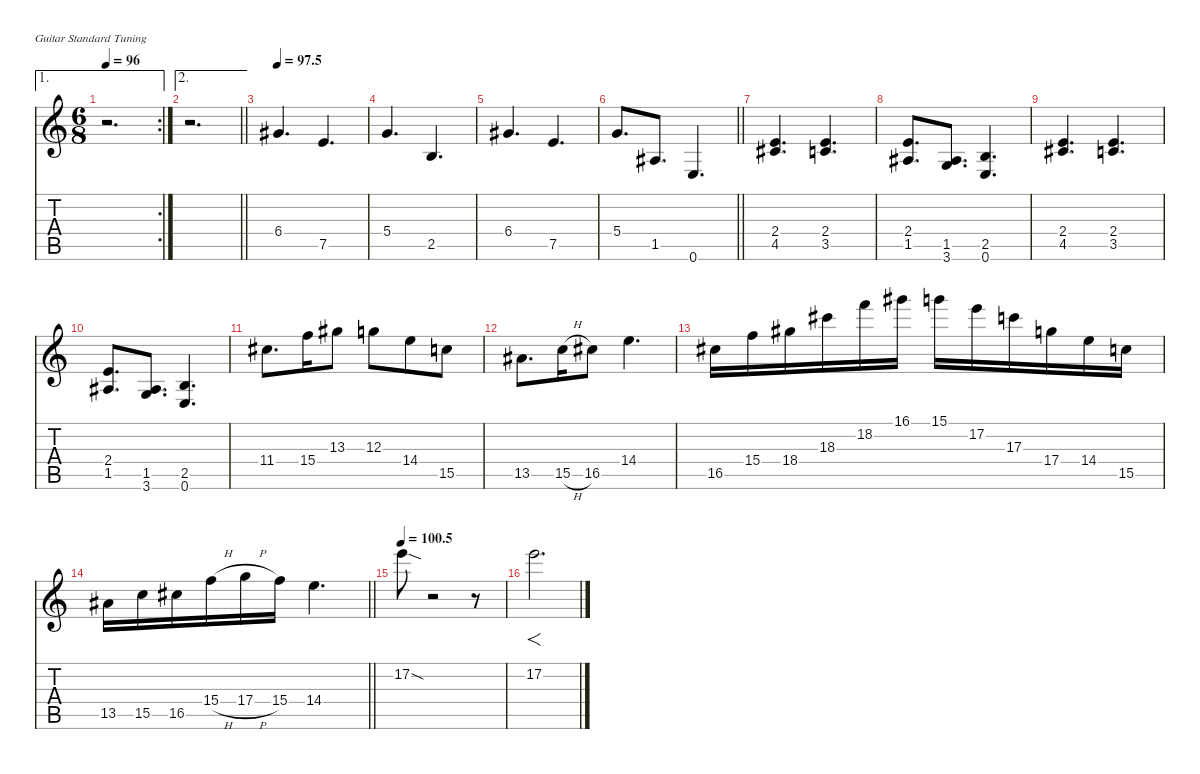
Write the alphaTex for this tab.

\defaultSystemsLayout 4
\hideDynamics
\bracketExtendMode nobrackets
\singleTrackTrackNamePolicy hidden
\multiTrackTrackNamePolicy hidden
\firstSystemTrackNameMode fullname
\firstSystemTrackNameOrientation horizontal
\otherSystemsTrackNameOrientation horizontal
\track ("Guitar" "dist.guit.") {instrument distortionguitar}
\staff {score tabs}
\tuning (E4 B3 G3 D3 A2 E2)
\ae 1
\rc 2
\ts (6 8)
\tempo 96
\clef g2
\ks c
r.2{d dy f beam Down} |
\ae 2
\barLineRight lightlight
r.2{d beam Down} |
\tempo
97.5 6.4{acc #}.4{d beam Up} 7.5.4{d beam Up} |
5.4.4{d beam Up} 2.5.4{d beam Up} |
6.4{acc #}.4{d beam Up} 7.5.4{d beam Up} |
\barLineRight lightlight
5.4.8{d beam Up} 1.5{acc #}.8{d beam Up} 0.6.4{d beam Up} |
(2.4 4.5{acc #}).4{d beam Up} (2.4 3.5).4{d beam Up} |
(2.4 1.5{acc #}).8{d beam Up} (1.5{acc #} 3.6).8{d beam Up} (2.5 0.6).4{d beam Up} |
(2.4 4.5{acc #}).4{d beam Up} (2.4 3.5).4{d beam Up} |
(2.4 1.5{acc #}).8{d beam Up} (1.5{acc #} 3.6).8{d beam Up} (2.5 0.6).4{d beam Up} |
11.4{acc #}.8{d beam Down} 15.4.16{beam Down} 13.3{acc #}.8{beam Down} 12.3.8{beam Down} 14.4.8{beam Down} 15.5.8{beam Down} |
13.5{acc #}.8{d beam Down} 15.5{h}.16{beam Down} 16.5{acc #}.8{beam Down} 14.4.4{d beam Down} |
16.5{acc #}.16{beam Down} 15.4.16{beam Down} 18.4{acc #}.16{beam Down} 18.3{acc #}.16{beam Down} 18.2.16{beam Down} 16.1{acc #}.16{beam Down} 15.1.16{beam Down} 17.2.16{beam Down} 17.3.16{beam Down} 17.4.16{beam Down} 14.4.16{beam Down} 15.5.16{beam Down} |
\barLineRight lightlight
13.5{acc #}.16{beam Down} 15.5.16{beam Down} 16.5{acc #}.16{beam Down} 15.4{h}.16{beam Down} 17.4{h}.16{beam Down} 15.4.16{beam Down} 14.4.4{d beam Down} |
\tempo
100.5 17.2{sod}.8{instrument overdrivenguitar beam Down} r.2{beam Down} r.8{beam Down} |
17.2.2{f d dy ff beam Down}
